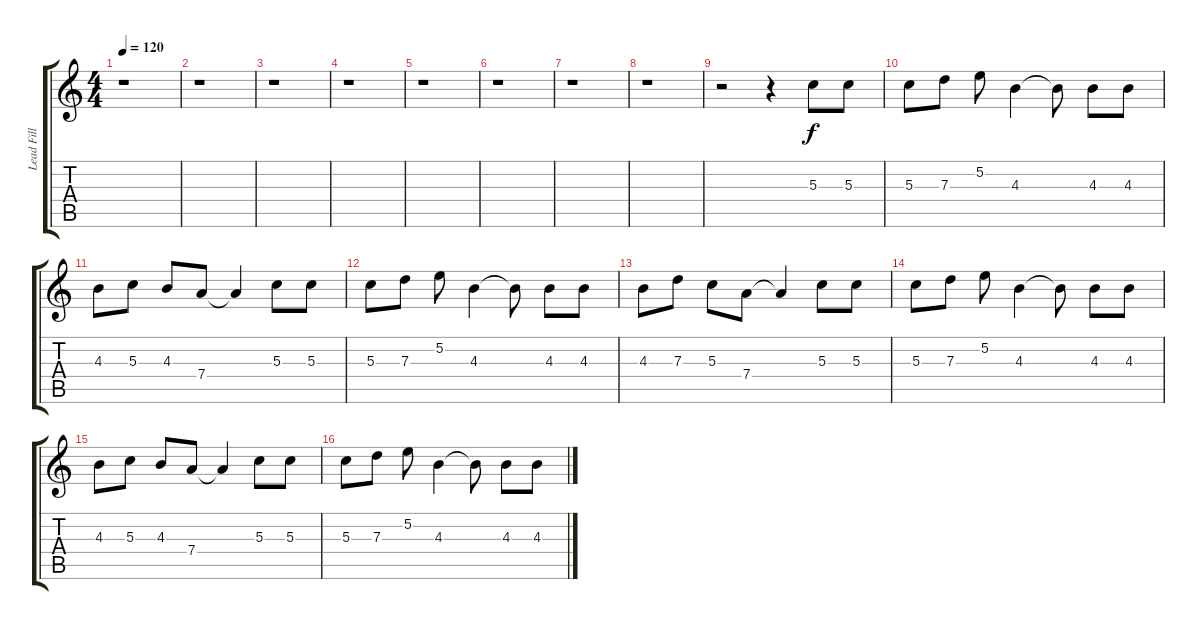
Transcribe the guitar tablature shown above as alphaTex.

\track ("Lead Fill" "Lead Fill") {instrument overdrivenguitar}
\staff {score tabs}
\tuning (E4 B3 G3 D3 A2 E2) {hide}
\ts (4 4)
\tempo 120
\clef g2
\ks c
r.1{dy f} |
r.1 |
r.1 |
r.1 |
r.1 |
r.1 |
r.1 |
r.1 |
r.2 r.4 5.3.8 5.3.8 |
5.3.8 7.3.8 5.2.8 4.3.4 4.3{t}.8 4.3.8 4.3.8 |
4.3.8 5.3.8 4.3.8 7.4.8 7.4{t}.4 5.3.8 5.3.8 |
5.3.8 7.3.8 5.2.8 4.3.4 4.3{t}.8 4.3.8 4.3.8 |
4.3.8 7.3.8 5.3.8 7.4.8 7.4{t}.4 5.3.8 5.3.8 |
5.3.8 7.3.8 5.2.8 4.3.4 4.3{t}.8 4.3.8 4.3.8 |
4.3.8 5.3.8 4.3.8 7.4.8 7.4{t}.4 5.3.8 5.3.8 |
5.3.8 7.3.8 5.2.8 4.3.4 4.3{t}.8 4.3.8 4.3.8
